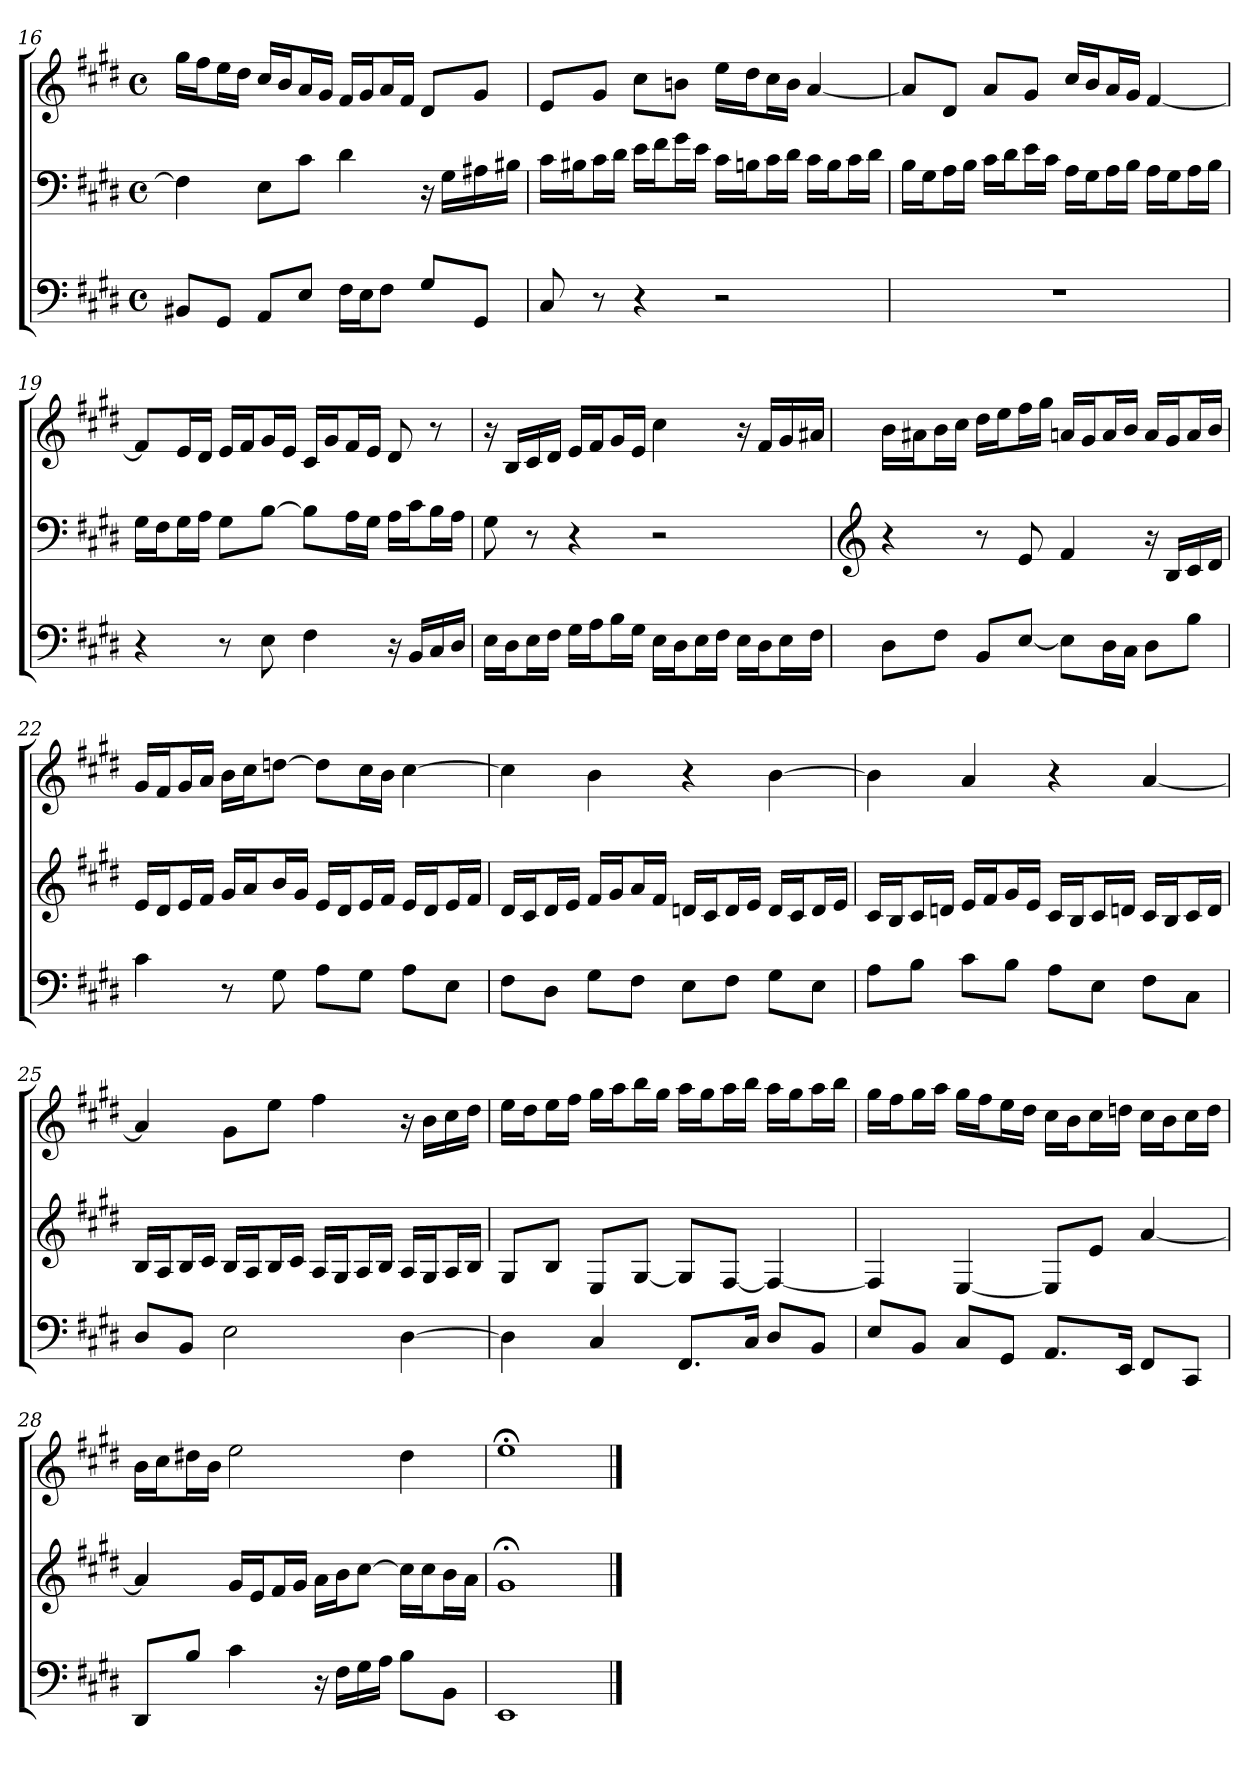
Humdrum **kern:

**kern	**kern	**kern
*part3	*part2	*part1
*staff3	*staff2	*staff1
*clefF4	*clefF4	*clefG2
*k[f#c#g#d#]	*k[f#c#g#d#]	*k[f#c#g#d#]
*E:	*E:	*E:
*M4/4	*M4/4	*M4/4
*met(c)	*met(c)	*met(c)
=16	=16	=16
8BB#X/L	4F#]	16gg#\LL
.	.	16ff#\J
8GG#/J	.	16ee\L
.	.	16dd#\JJ
8AA/L	8E\L	16cc#/LL
.	.	16b/J
8E/J	8c#\J	16a/L
.	.	16g#/JJ
16F#\LL	4d#	16f#/LL
16E\J	.	16g#/J
8F#\J	.	16a/L
.	.	16f#/JJ
8G#/L	16r	8d#/L
.	16G#\LL	.
8GG#/J	16A#X\	8g#/J
.	16B#X\JJ	.
=17	=17	=17
8C#	16c#\LL	8e/L
.	16B#X\J	.
8r	16c#\L	8g#/J
.	16d#\JJ	.
4r	16e\LL	8cc#\L
.	16f#\J	.
.	16g#\L	8bn\J
.	16e\JJ	.
2r	16c#\LL	16ee\LL
.	16Bn\J	16dd#\J
.	16c#\L	16cc#\L
.	16d#\JJ	16b\JJ
.	16c#\LL	[4a
.	16B\J	.
.	16c#\L	.
.	16d#\JJ	.
=18	=18	=18
1r	16B\LL	8a/L]
.	16G#\J	.
.	16A\L	8d#/J
.	16B\JJ	.
.	16c#\LL	8a/L
.	16d#\J	.
.	16e\L	8g#/J
.	16c#\JJ	.
.	16A\LL	16cc#/LL
.	16G#\J	16b/J
.	16A\L	16a/L
.	16B\JJ	16g#/JJ
.	16A\LL	[4f#
.	16G#\J	.
.	16A\L	.
.	16B\JJ	.
=19	=19	=19
4r	16G#\LL	8f#/L]
.	16F#\J	.
.	16G#\L	16e/L
.	16A\JJ	16d#/JJ
8r	8G#\L	16e/LL
.	.	16f#/J
8E	[8B\J	16g#/L
.	.	16e/JJ
4F#	8B\L]	16c#/LL
.	.	16g#/J
.	16A\L	16f#/L
.	16G#\JJ	16e/JJ
16r	16A\LL	8d#
16BB/LL	16c#\J	.
16C#/	16B\L	8r
16D#/JJ	16A\JJ	.
=20	=20	=20
16E\LL	8G#	16r
16D#\J	.	16B/LL
16E\L	8r	16c#/
16F#\JJ	.	16d#/JJ
16G#\LL	4r	16e/LL
16A\J	.	16f#/J
16B\L	.	16g#/L
16G#\JJ	.	16e/JJ
16E\LL	2r	4cc#
16D#\J	.	.
16E\L	.	.
16F#\JJ	.	.
16E\LL	.	16r
16D#\J	.	16f#/LL
16E\L	.	16g#/
16F#\JJ	.	16a#X/JJ
=21	=21	=21
*	*clefG2	*
8D#\L	4r	16b\LL
.	.	16a#X\J
8F#\J	.	16b\L
.	.	16cc#\JJ
8BB/L	8r	16dd#\LL
.	.	16ee\J
[8E/J	8e	16ff#\L
.	.	16gg#\JJ
8E\L]	4f#	16an/LL
.	.	16g#/J
16D#\L	.	16a/L
16C#\JJ	.	16b/JJ
8D#\L	16r	16a/LL
.	16B/LL	16g#/J
8B\J	16c#/	16a/L
.	16d#/JJ	16b/JJ
=22	=22	=22
4c#	16e/LL	16g#/LL
.	16d#/J	16f#/J
.	16e/L	16g#/L
.	16f#/JJ	16a/JJ
8r	16g#/LL	16b\LL
.	16a/J	16cc#\J
8G#	16b/L	[8ddn\J
.	16g#/JJ	.
8A\L	16e/LL	8dd\L]
.	16d#/J	.
8G#\J	16e/L	16cc#\L
.	16f#/JJ	16b\JJ
8A\L	16e/LL	[4cc#
.	16d#/J	.
8E\J	16e/L	.
.	16f#/JJ	.
=23	=23	=23
8F#\L	16d#/LL	4cc#]
.	16c#/J	.
8D#\J	16d#/L	.
.	16e/JJ	.
8G#\L	16f#/LL	4b
.	16g#/J	.
8F#\J	16a/L	.
.	16f#/JJ	.
8E\L	16dn/LL	4r
.	16c#/J	.
8F#\J	16d/L	.
.	16e/JJ	.
8G#\L	16d/LL	[4b
.	16c#/J	.
8E\J	16d/L	.
.	16e/JJ	.
=24	=24	=24
8A\L	16c#/LL	4b]
.	16B/J	.
8B\J	16c#/L	.
.	16dn/JJ	.
8c#\L	16e/LL	4a
.	16f#/J	.
8B\J	16g#/L	.
.	16e/JJ	.
8A\L	16c#/LL	4r
.	16B/J	.
8E\J	16c#/L	.
.	16dn/JJ	.
8F#\L	16c#/LL	[4a
.	16B/J	.
8C#\J	16c#/L	.
.	16d/JJ	.
=25	=25	=25
8D#/L	16B/LL	4a]
.	16A/J	.
8BB/J	16B/L	.
.	16c#/JJ	.
2E	16B/LL	8g#\L
.	16A/J	.
.	16B/L	8ee\J
.	16c#/JJ	.
.	16A/LL	4ff#
.	16G#/J	.
.	16A/L	.
.	16B/JJ	.
[4D#	16A/LL	16r
.	16G#/J	16b\LL
.	16A/L	16cc#\
.	16B/JJ	16dd#\JJ
=26	=26	=26
4D#]	8G#/L	16ee\LL
.	.	16dd#\J
.	8B/J	16ee\L
.	.	16ff#\JJ
4C#	8E/L	16gg#\LL
.	.	16aa\J
.	[8G#/J	16bb\L
.	.	16gg#\JJ
8.FF#/L	8G#/L]	16aa\LL
.	.	16gg#\J
.	[8F#/J	16aa\L
16C#/Jk	.	16bb\JJ
8D#/L	4F#_	16aa\LL
.	.	16gg#\J
8BB/J	.	16aa\L
.	.	16bb\JJ
=27	=27	=27
8E/L	4F#]	16gg#\LL
.	.	16ff#\J
8BB/J	.	16gg#\L
.	.	16aa\JJ
8C#/L	[4E	16gg#\LL
.	.	16ff#\J
8GG#/J	.	16ee\L
.	.	16dd#\JJ
8.AA/L	8E/L]	16cc#\LL
.	.	16b\J
.	8e/J	16cc#\L
16EE/Jk	.	16ddn\JJ
8FF#/L	[4a	16cc#\LL
.	.	16b\J
8CC#/J	.	16cc#\L
.	.	16dd\JJ
=28	=28	=28
8DD#/L	4a]	16b\LL
.	.	16cc#\J
8B/J	.	16dd#X\L
.	.	16b\JJ
4c#	16g#/LL	2ee
.	16e/J	.
.	16f#/L	.
.	16g#/JJ	.
16r	16a\LL	.
16F#\LL	16b\J	.
16G#\	[8cc#\J	.
16A\JJ	.	.
8B\L	16cc#\LL]	4dd#
.	16cc#\J	.
8BB\J	16b\L	.
.	16a\JJ	.
=29	=29	=29
1EE	1g#;<	1ee;<
==	==	==
*-	*-	*-
